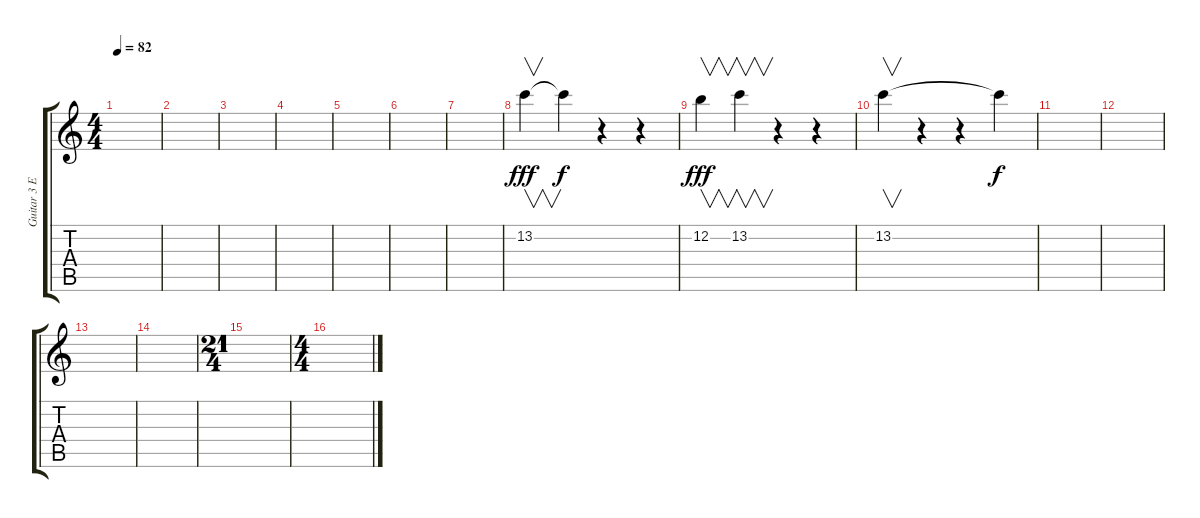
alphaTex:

\track ("Guitar 3 E'd" "Guitar 3 E") {instrument electricguitarclean}
\staff {score tabs}
\tuning (E4 B3 G3 D3 A2 E2) {hide}
\ts (4 4)
\tempo 82
\clef g2
\ks c
|
|
|
|
|
|
|
13.2.4{v dy fff} 13.2{t}.4{dy f} r.4 r.4 |
12.2.4{v dy fff} 13.2.4{v} r.4 r.4 |
13.2.4{v} r.4 r.4 13.2{t}.4{dy f} |
|
|
|
|
\ts (21 4)
|
\ts (4 4)
